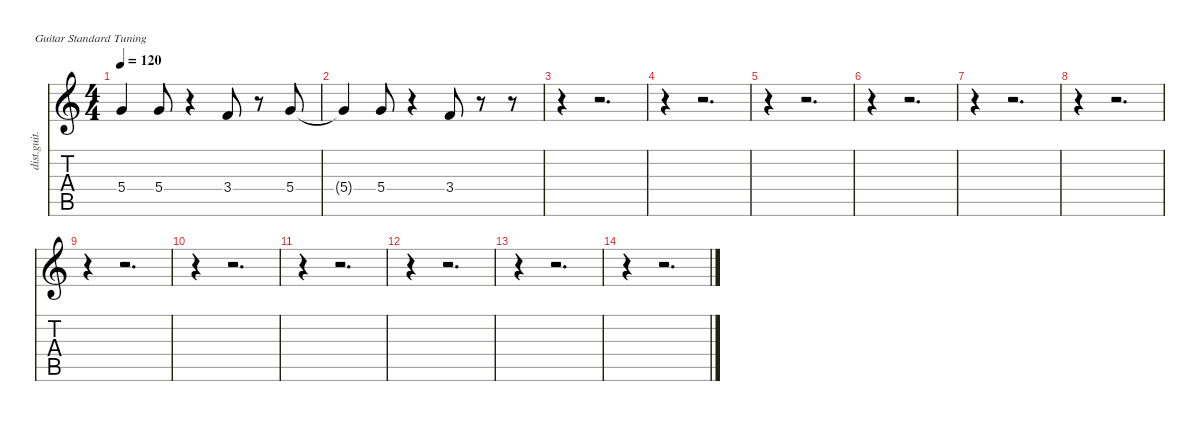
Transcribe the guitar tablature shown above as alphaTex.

\defaultSystemsLayout 4
\hideDynamics
\bracketExtendMode nobrackets
\otherSystemsTrackNameOrientation horizontal
\track ("guitar 2" "dist.guit.") {instrument distortionguitar}
\staff {score tabs}
\tuning (E4 B3 G3 D3 A2 E2)
\ts (4 4)
\tempo 120
\clef g2
\ks c
5.4{t}.4{dy f beam Up} 5.4.8{beam Up} r.4{beam Up} 3.4.8{beam Up} r.8{beam Up} 5.4.8{beam Up} |
5.4{t}.4{beam Up} 5.4.8{beam Up} r.4{beam Up} 3.4.8{beam Up} r.8{beam Up} r.8{beam Up} |
r.4{beam Down} r.2{d beam Down} |
r.4{beam Down} r.2{d beam Down} |
r.4{beam Down} r.2{d beam Down} |
r.4{beam Down} r.2{d beam Down} |
r.4{beam Down} r.2{d beam Down} |
r.4{beam Down} r.2{d beam Down} |
r.4{beam Down} r.2{d beam Down} |
r.4{beam Down} r.2{d beam Down} |
r.4{beam Down} r.2{d beam Down} |
r.4{beam Down} r.2{d beam Down} |
r.4{beam Down} r.2{d beam Down} |
r.4{beam Down} r.2{d beam Down}
